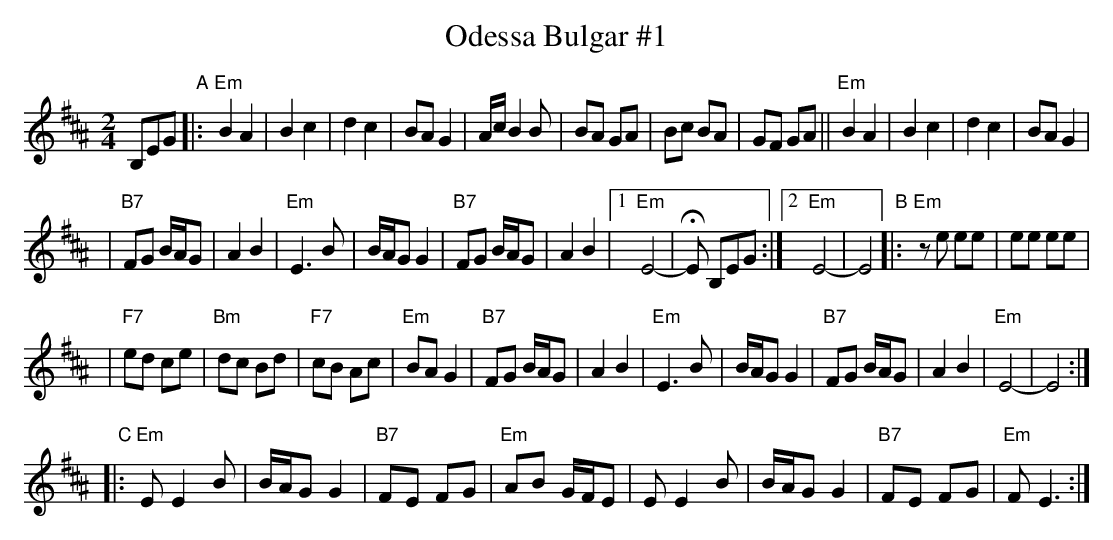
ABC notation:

X:1
T: Odessa Bulgar #1
M: 2/4
L: 1/8
K: Edor^A
B,EG "A" \
|: "Em"B2 A2 | B2 c2 | d2 c2 | BA G2 \
| A/c/B2 B | BA GA | Bc BA | GF GA \
|| "Em"B2 A2 | B2 c2 | d2 c2 | BA G2 |
| "B7"FG B/A/G | A2 B2 | "Em"E3 B \
| B/A/G G2 | "B7"FG B/A/G | A2 B2 \
|1 "Em"E4- | HE B,EG :|2 "Em"E4- | E4 \
"B"\
|: "Em"ze ee | ee ee |
| "F7"ed ce | "Bm"dc Bd | "F7"cB Ac \
| "Em"BA G2 | "B7"FG B/A/G | A2 B2 | "Em"E3 B \
| B/A/G G2 | "B7"FG B/A/G | A2 B2 | "Em"E4- \
| E4 :|
"C"\
|: "Em"E E2 B | B/A/G G2 | "B7"FE FG | "Em"AB G/F/E | E E2 B | B/A/G G2 | "B7"FE FG \
| "Em"F E3 :|
